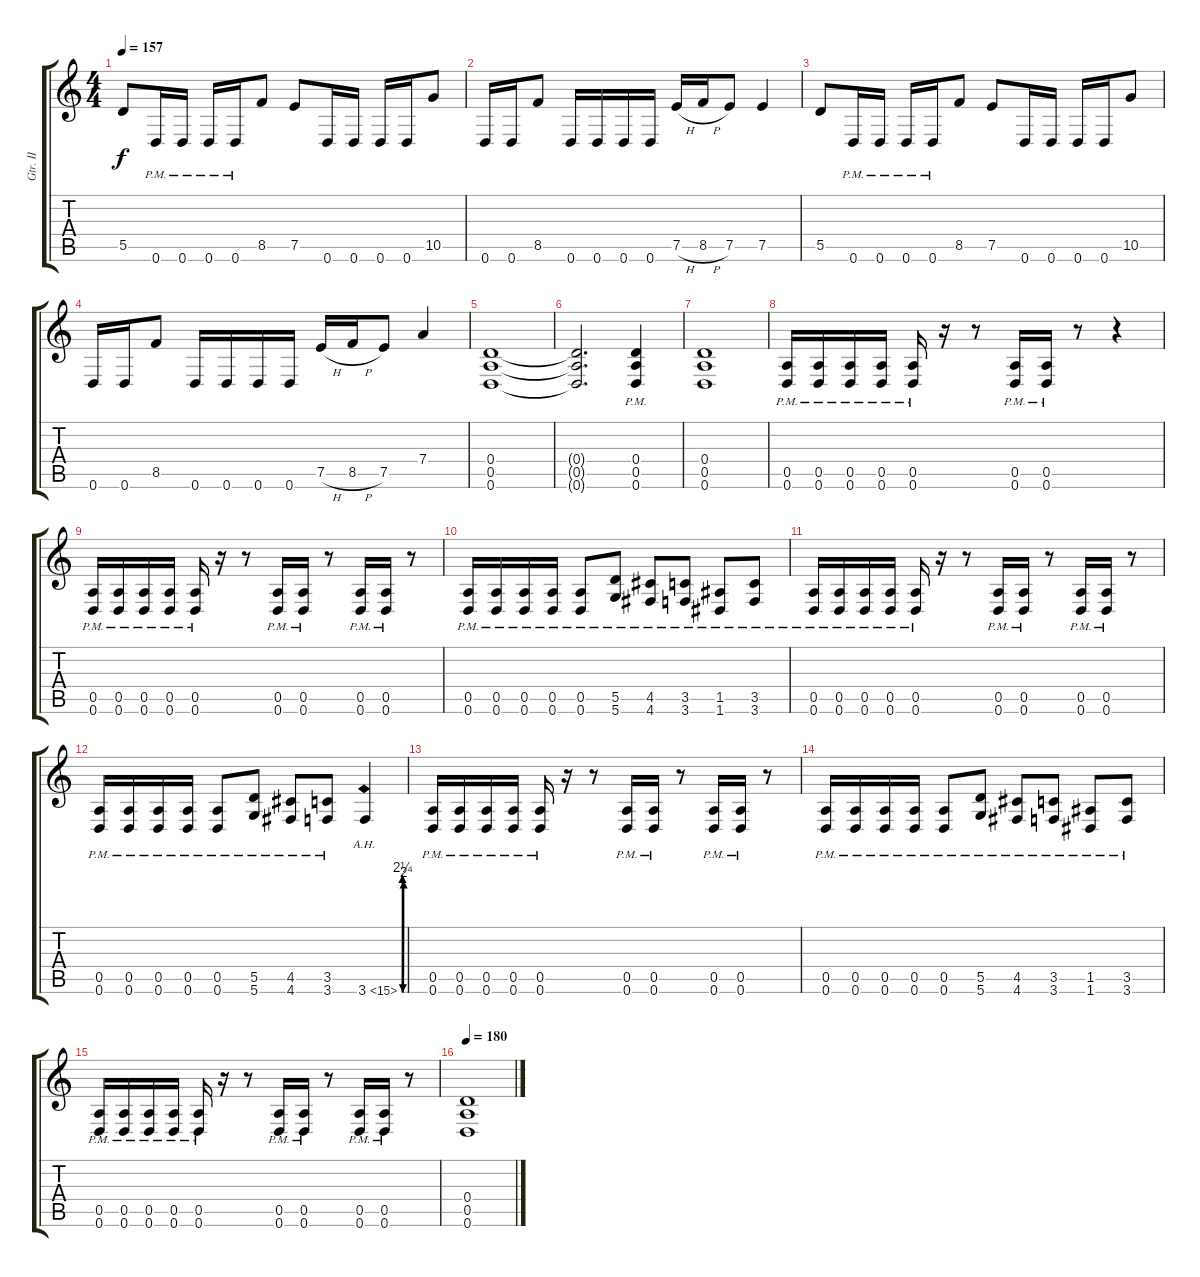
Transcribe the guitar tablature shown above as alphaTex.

\track ("Gtr. II" "Gtr. II") {instrument distortionguitar}
\staff {score tabs}
\tuning (E4 B3 G3 D3 A2 D2) {hide}
\ts (4 4)
\tempo 157
\clef g2
\ks c
5.5.8{dy f} 0.6{pm}.16 0.6{pm}.16 0.6{pm}.16 0.6{pm}.16 8.5.8 7.5.8 0.6.16 0.6.16 0.6.16 0.6.16 10.5.8 |
0.6.16 0.6.16 8.5.8 0.6.16 0.6.16 0.6.16 0.6.16 7.5{h}.16 8.5{h}.16 7.5.8 7.5.4 |
5.5.8 0.6{pm}.16 0.6{pm}.16 0.6{pm}.16 0.6{pm}.16 8.5.8 7.5.8 0.6.16 0.6.16 0.6.16 0.6.16 10.5.8 |
0.6.16 0.6.16 8.5.8 0.6.16 0.6.16 0.6.16 0.6.16 7.5{h}.16 8.5{h}.16 7.5.8 7.4.4 |
(0.4 0.5 0.6).1 |
(0.4{t} 0.5{t} 0.6{t}).2{d} (0.4{pm} 0.5{pm} 0.6{pm}).4 |
(0.4 0.5 0.6).1 |
(0.5{pm} 0.6{pm}).16 (0.5{pm} 0.6{pm}).16 (0.5{pm} 0.6{pm}).16 (0.5{pm} 0.6{pm}).16 (0.5{pm} 0.6{pm}).16 r.16 r.8 (0.5{pm} 0.6{pm}).16 (0.5{pm} 0.6{pm}).16 r.8 r.4 |
(0.5{pm} 0.6{pm}).16 (0.5{pm} 0.6{pm}).16 (0.5{pm} 0.6{pm}).16 (0.5{pm} 0.6{pm}).16 (0.5{pm} 0.6{pm}).16 r.16 r.8 (0.5{pm} 0.6{pm}).16 (0.5{pm} 0.6{pm}).16 r.8 (0.5{pm} 0.6{pm}).16 (0.5{pm} 0.6{pm}).16 r.8 |
(0.5{pm} 0.6{pm}).16 (0.5{pm} 0.6{pm}).16 (0.5{pm} 0.6{pm}).16 (0.5{pm} 0.6{pm}).16 (0.5{pm} 0.6{pm}).8 (5.5{pm} 5.6{pm}).8 (4.5{pm} 4.6{pm}).8 (3.5{pm} 3.6{pm}).8 (1.5{pm} 1.6{pm}).8 (3.5{pm} 3.6{pm}).8 |
(0.5{pm} 0.6{pm}).16 (0.5{pm} 0.6{pm}).16 (0.5{pm} 0.6{pm}).16 (0.5{pm} 0.6{pm}).16 (0.5{pm} 0.6{pm}).16 r.16 r.8 (0.5{pm} 0.6{pm}).16 (0.5{pm} 0.6{pm}).16 r.8 (0.5{pm} 0.6{pm}).16 (0.5{pm} 0.6{pm}).16 r.8 |
(0.5{pm} 0.6{pm}).16 (0.5{pm} 0.6{pm}).16 (0.5{pm} 0.6{pm}).16 (0.5{pm} 0.6{pm}).16 (0.5{pm} 0.6{pm}).8 (5.5{pm} 5.6{pm}).8 (4.5{pm} 4.6{pm}).8 (3.5{pm} 3.6{pm}).8 3.6{be (custom 0 0 15 9 30 0 60 8) ah 12}.4 |
(0.5{pm} 0.6{pm}).16 (0.5{pm} 0.6{pm}).16 (0.5{pm} 0.6{pm}).16 (0.5{pm} 0.6{pm}).16 (0.5{pm} 0.6{pm}).16 r.16 r.8 (0.5{pm} 0.6{pm}).16 (0.5{pm} 0.6{pm}).16 r.8 (0.5{pm} 0.6{pm}).16 (0.5{pm} 0.6{pm}).16 r.8 |
(0.5{pm} 0.6{pm}).16 (0.5{pm} 0.6{pm}).16 (0.5{pm} 0.6{pm}).16 (0.5{pm} 0.6{pm}).16 (0.5{pm} 0.6{pm}).8 (5.5{pm} 5.6{pm}).8 (4.5{pm} 4.6{pm}).8 (3.5{pm} 3.6{pm}).8 (1.5{pm} 1.6{pm}).8 (3.5{pm} 3.6{pm}).8 |
(0.5{pm} 0.6{pm}).16 (0.5{pm} 0.6{pm}).16 (0.5{pm} 0.6{pm}).16 (0.5{pm} 0.6{pm}).16 (0.5{pm} 0.6{pm}).16 r.16 r.8 (0.5{pm} 0.6{pm}).16 (0.5{pm} 0.6{pm}).16 r.8 (0.5{pm} 0.6{pm}).16 (0.5{pm} 0.6{pm}).16 r.8 |
\tempo 180
(0.4 0.5 0.6).1
